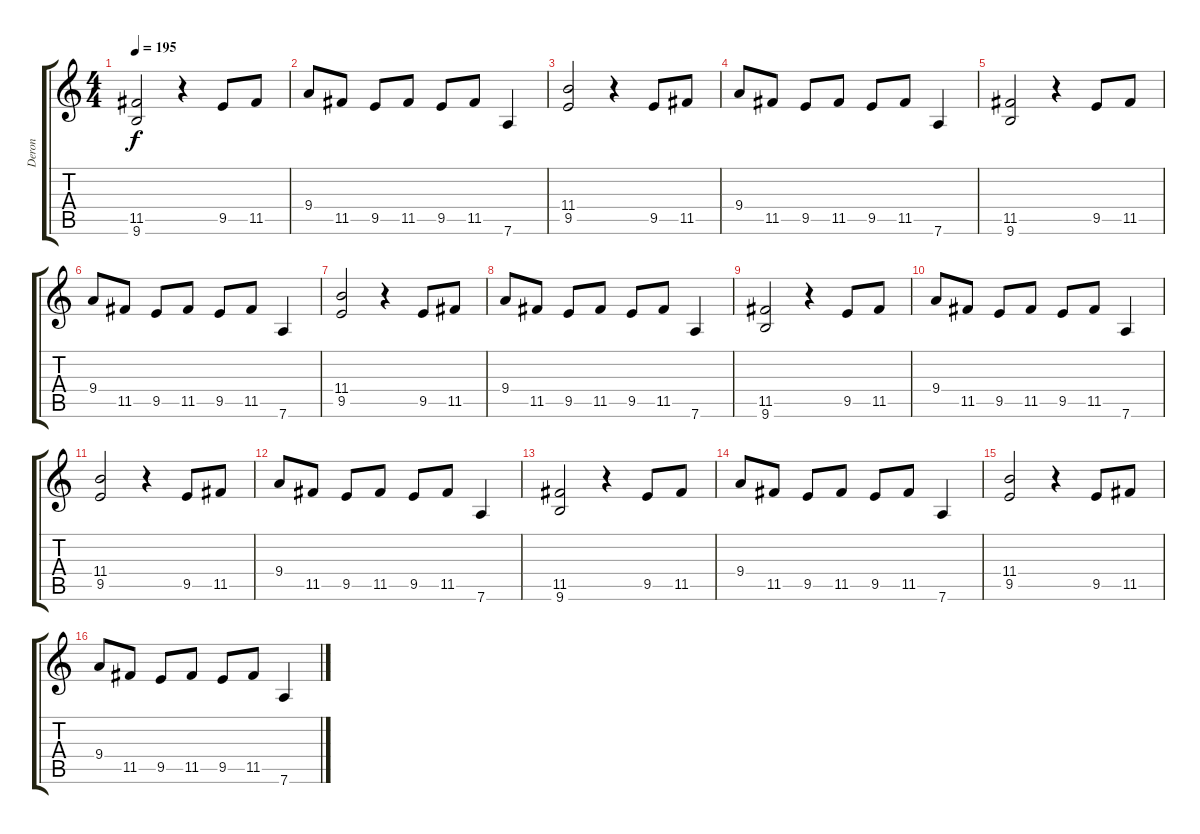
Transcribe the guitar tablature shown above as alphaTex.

\track ("Deron" "Deron") {instrument distortionguitar}
\staff {score tabs}
\tuning (D4 A3 F3 C3 G2 D2) {hide}
\ts (4 4)
\tempo 195
\clef g2
\ks c
(11.5 9.6).2{dy f} r.4 9.5.8 11.5.8 |
9.4.8 11.5.8 9.5.8 11.5.8 9.5.8 11.5.8 7.6.4 |
(11.4 9.5).2 r.4 9.5.8 11.5.8 |
9.4.8 11.5.8 9.5.8 11.5.8 9.5.8 11.5.8 7.6.4 |
(11.5 9.6).2 r.4 9.5.8 11.5.8 |
9.4.8 11.5.8 9.5.8 11.5.8 9.5.8 11.5.8 7.6.4 |
(11.4 9.5).2 r.4 9.5.8 11.5.8 |
9.4.8 11.5.8 9.5.8 11.5.8 9.5.8 11.5.8 7.6.4 |
(11.5 9.6).2 r.4 9.5.8 11.5.8 |
9.4.8 11.5.8 9.5.8 11.5.8 9.5.8 11.5.8 7.6.4 |
(11.4 9.5).2 r.4 9.5.8 11.5.8 |
9.4.8 11.5.8 9.5.8 11.5.8 9.5.8 11.5.8 7.6.4 |
(11.5 9.6).2 r.4 9.5.8 11.5.8 |
9.4.8 11.5.8 9.5.8 11.5.8 9.5.8 11.5.8 7.6.4 |
(11.4 9.5).2 r.4 9.5.8 11.5.8 |
9.4.8 11.5.8 9.5.8 11.5.8 9.5.8 11.5.8 7.6.4
